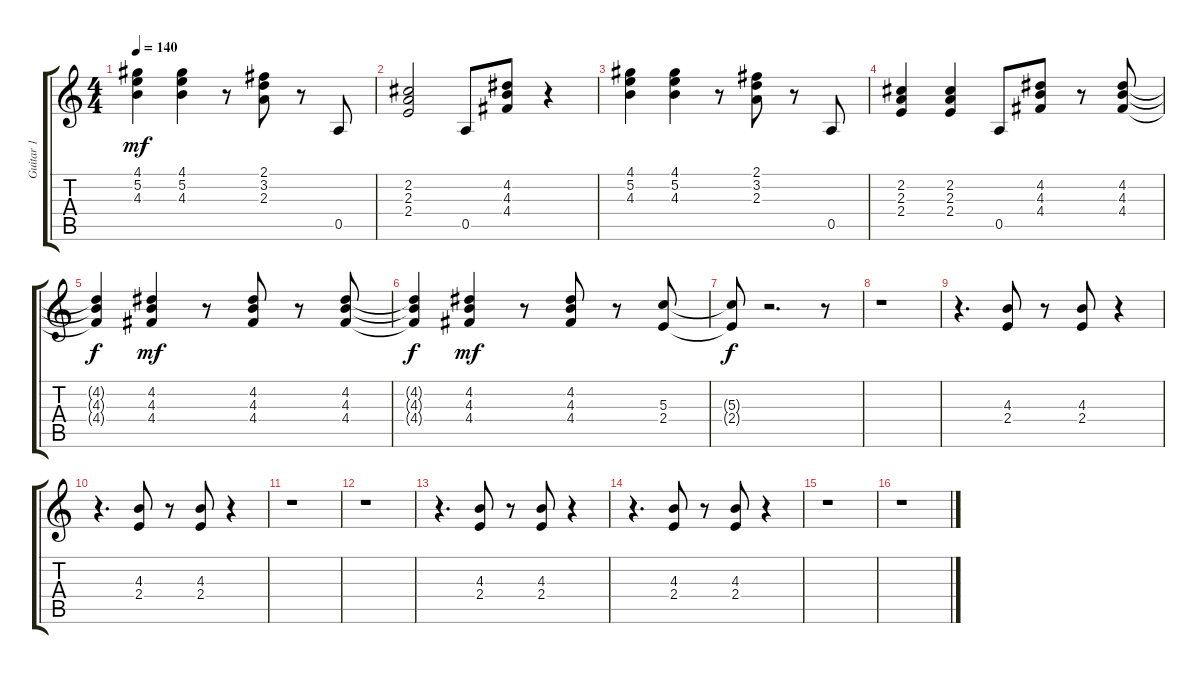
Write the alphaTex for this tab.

\track ("Guitar 1" "Guitar 1") {instrument distortionguitar}
\staff {score tabs}
\tuning (E4 B3 G3 D3 A2 E2) {hide}
\ts (4 4)
\tempo 140
\clef g2
\ks c
(4.1 5.2 4.3).4{dy mf} (4.1 5.2 4.3).4 r.8 (2.1 3.2 2.3).8 r.8 0.5.8 |
(2.2 2.3 2.4).2 0.5.8 (4.2 4.3 4.4).8 r.4 |
(4.1 5.2 4.3).4 (4.1 5.2 4.3).4 r.8 (2.1 3.2 2.3).8 r.8 0.5.8 |
(2.2 2.3 2.4).4 (2.2 2.3 2.4).4 0.5.8 (4.2 4.3 4.4).8 r.8 (4.2 4.3 4.4).8 |
(4.2{t} 4.3{t} 4.4{t}).4{dy f} (4.2 4.3 4.4).4{dy mf} r.8 (4.2 4.3 4.4).8 r.8 (4.2 4.3 4.4).8 |
(4.2{t} 4.3{t} 4.4{t}).4{dy f} (4.2 4.3 4.4).4{dy mf} r.8 (4.2 4.3 4.4).8 r.8 (5.3 2.4).8 |
(5.3{t} 2.4{t}).8{dy f} r.2{d} r.8 |
r.1 |
r.4{d} (4.3 2.4).8 r.8 (4.3 2.4).8 r.4 |
r.4{d} (4.3 2.4).8 r.8 (4.3 2.4).8 r.4 |
r.1 |
r.1 |
r.4{d} (4.3 2.4).8 r.8 (4.3 2.4).8 r.4 |
r.4{d} (4.3 2.4).8 r.8 (4.3 2.4).8 r.4 |
r.1 |
r.1
